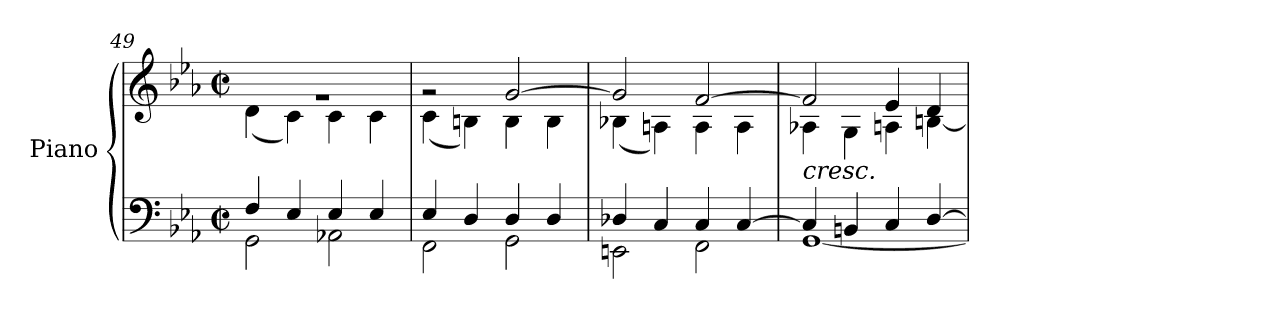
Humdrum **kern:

**kern	**kern
*part1	*part1
*staff2	*staff1
*I"Piano	*
*I'Pno.	*
*clefF4	*clefG2
*k[b-e-a-]	*k[b-e-a-]
*M2/2	*M2/2
*met(c|)	*met(c|)
=49	=49
*^	*^
4F/	2GG\	1rg	(<4d\
4E-/	.	.	4c\)
4E-/	2AA-X\	.	4c\
4E-/	.	.	4c\
!!LO:LB:g=z	!!
=50	=50	=50	=50
4E-/	2FF\	2rg	(<4c\
4D/	.	.	4Bn\)
4D/	2GG\	[2g/	4B\
4D/	.	.	4B\
=51	=51	=51	=51
4D-X/	2EEn\	2g/]	(<4B-X\
4C/	.	.	4An\)
4C/	2FF\	[2f/	4A\
[4C/	.	.	4A\
=52	=52	=52	=52
!	!	!LO:TX:b:i:t=cresc.	!
4C/]	[1GG	2f/]	4A-X\
4BBn/	.	.	4G\
4C/	.	4e-/	4An\
[4D/	.	4d/	[4Bn\
*v	*v	*	*
*	*v	*v
=	=
*-	*-
